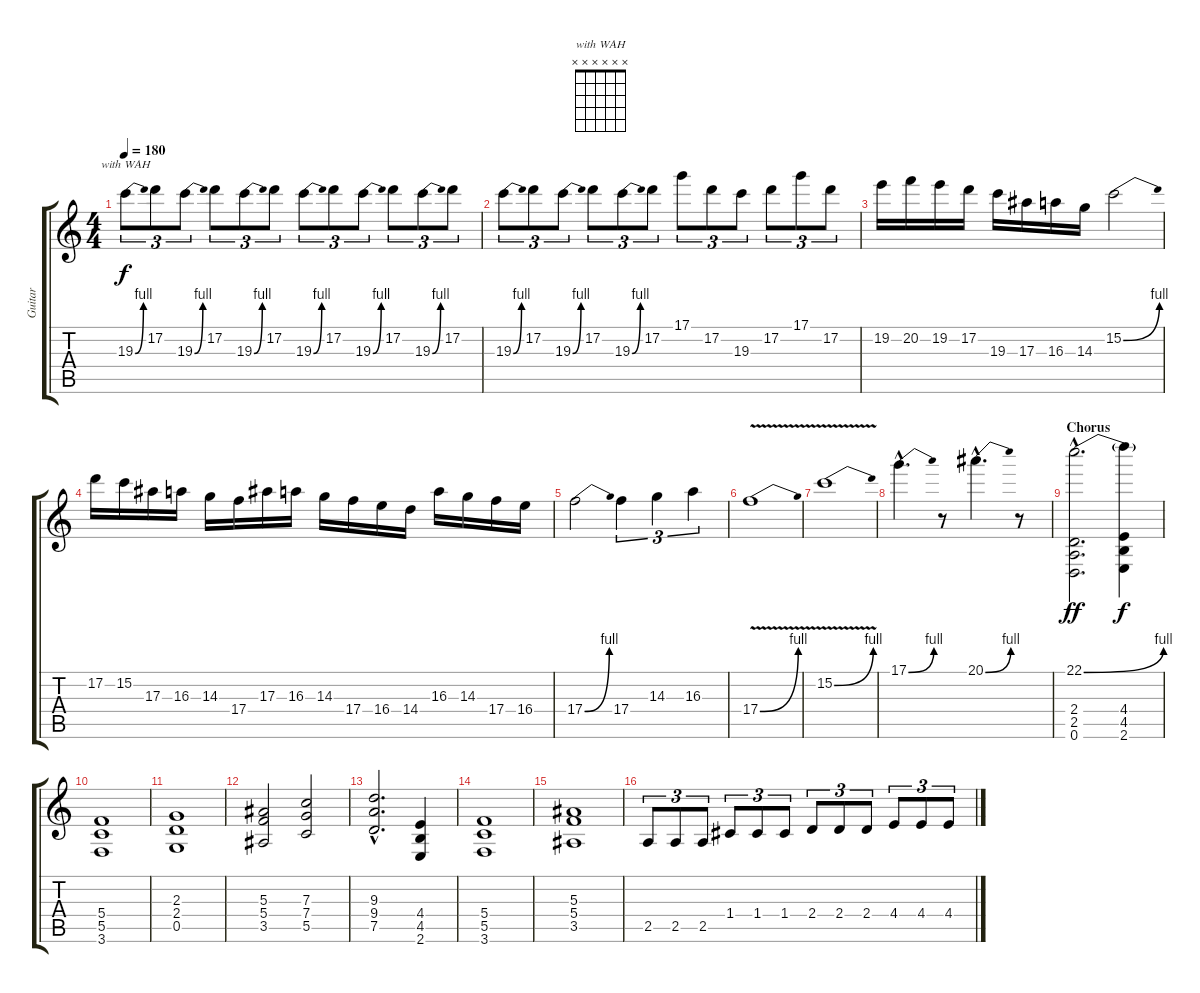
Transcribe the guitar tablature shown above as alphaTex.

\track ("Guitar" "Guitar") {instrument distortionguitar}
\staff {score tabs}
\tuning (D4 A3 F3 C3 G2 D2) {hide}
\chord ("with WAH" x x x x x x)
\ts (4 4)
\tempo 180
\clef g2
\ks c
19.3{be (bend 0 0 60 4)}.8{tu (3 2) ch "with WAH" dy f} 17.2.8{tu (3 2)} 19.3{be (bend 0 0 60 4)}.8{tu (3 2)} 17.2.8{tu (3 2)} 19.3{be (bend 0 0 60 4)}.8{tu (3 2)} 17.2.8{tu (3 2)} 19.3{be (bend 0 0 60 4)}.8{tu (3 2)} 17.2.8{tu (3 2)} 19.3{be (bend 0 0 60 4)}.8{tu (3 2)} 17.2.8{tu (3 2)} 19.3{be (bend 0 0 60 4)}.8{tu (3 2)} 17.2.8{tu (3 2)} |
19.3{be (bend 0 0 60 4)}.8{tu (3 2)} 17.2.8{tu (3 2)} 19.3{be (bend 0 0 60 4)}.8{tu (3 2)} 17.2.8{tu (3 2)} 19.3{be (bend 0 0 60 4)}.8{tu (3 2)} 17.2.8{tu (3 2)} 17.1.8{tu (3 2)} 17.2.8{tu (3 2)} 19.3.8{tu (3 2)} 17.2.8{tu (3 2)} 17.1.8{tu (3 2)} 17.2.8{tu (3 2)} |
19.2.16 20.2.16 19.2.16 17.2.16 19.3.16 17.3.16 16.3.16 14.3.16 15.2{be (bend 0 0 60 4)}.2 |
17.2.16 15.2.16 17.3.16 16.3.16 14.3.16 17.4.16 17.3.16 16.3.16 14.3.16 17.4.16 16.4.16 14.4.16 16.3.16 14.3.16 17.4.16 16.4.16 |
17.4{be (bend 0 0 60 4)}.2 17.4.4{tu (3 2)} 14.3.4{tu (3 2)} 16.3.4{tu (3 2)} |
17.4{be (bend 0 0 60 4) v}.1 |
15.2{be (bend 0 0 60 4) v}.1 |
17.1{be (bend 0 0 60 4) hac}.4{d} r.8 20.1{be (bend 0 0 60 4) hac}.4{d} r.8 |
\section ("" "Chorus")
(22.1{be (bend 0 0 60 4) hac} 2.4{hac} 2.5{hac} 0.6{hac}).2{d dy ff} (22.1{t} 4.4 4.5 2.6).4{dy f} |
(5.4 5.5 3.6).1 |
(2.3 2.4 0.5).1 |
(5.3 5.4 3.5).2 (7.3 7.4 5.5).2 |
(9.3{hac} 9.4{hac} 7.5{hac}).2{d} (4.4 4.5 2.6).4 |
(5.4 5.5 3.6).1 |
(5.3 5.4 3.5).1 |
2.5.8{tu (3 2)} 2.5.8{tu (3 2)} 2.5.8{tu (3 2)} 1.4.8{tu (3 2)} 1.4.8{tu (3 2)} 1.4.8{tu (3 2)} 2.4.8{tu (3 2)} 2.4.8{tu (3 2)} 2.4.8{tu (3 2)} 4.4.8{tu (3 2)} 4.4.8{tu (3 2)} 4.4.8{tu (3 2)}
